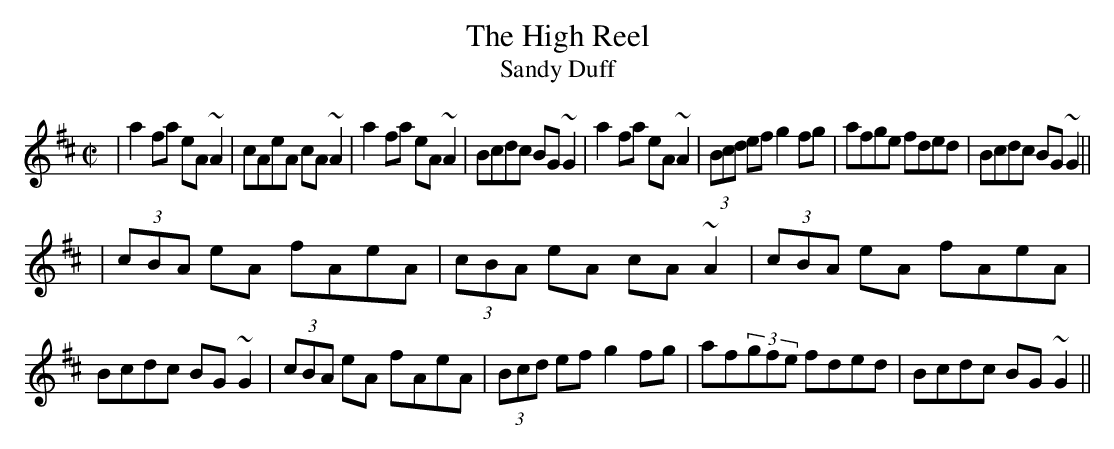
X:1
T:High Reel, The
T:Sandy Duff
E:7
M:C|
K:AMix
|a2fa eA~A2|cAeA cA~A2|a2fa eA~A2|Bcdc BG~G2|\
a2fa eA~A2|(3Bcd ef g2fg|afge fded|Bcdc BG~G2||*
|(3cBA eA fAeA|(3cBA eA cA~A2|(3cBA eA fAeA|Bcdc BG~G2|\
(3cBA eA fAeA|(3Bcd ef g2fg|af(3gfe fded|Bcdc BG~G2||**
\eject
